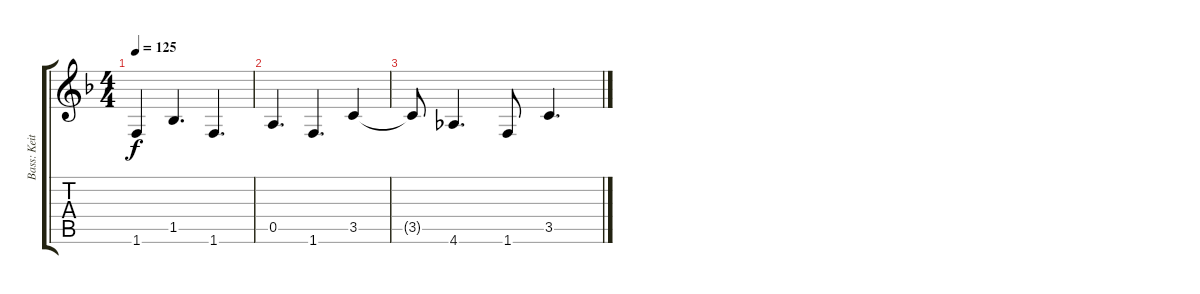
\track ("Bass: Keith" "Bass: Keit") {instrument electricbassfinger}
\staff {score tabs}
\tuning (E4 B3 G3 D3 A2 E2) {hide}
\ts (4 4)
\tempo 125
\clef g2
\ks f
1.6{t}.4{dy f} 1.5.4{d} 1.6.4{d} |
0.5.4{d} 1.6.4{d} 3.5.4 |
3.5{t}.8 4.6.4{d} 1.6.8 3.5.4{d}
